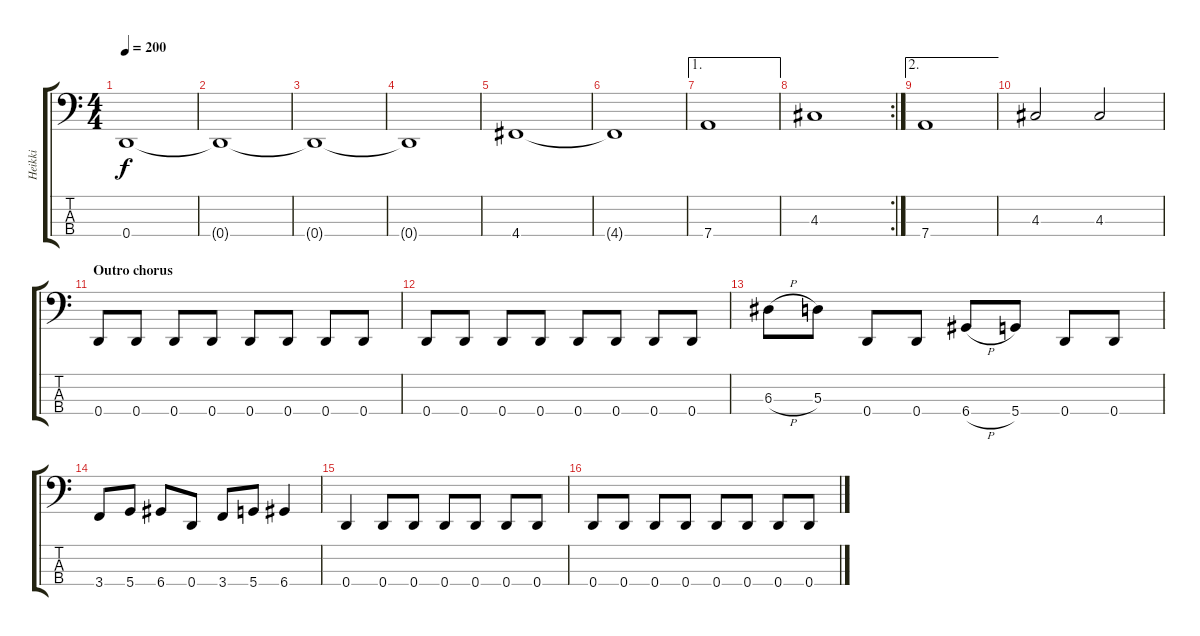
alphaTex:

\track ("Heikki" "Heikki") {instrument electricbassfinger}
\staff {score tabs}
\tuning (G2 D2 A1 D1) {hide}
\ts (4 4)
\tempo 200
\clef f4
\ks c
0.4.1{dy f} |
0.4{t}.1 |
0.4{t}.1 |
0.4{t}.1 |
4.4.1 |
4.4{t}.1 |
\ae 1
7.4.1 |
\rc 2
4.3.1 |
\ae 2
7.4.1 |
4.3.2 4.3.2 |
\section ("" "Outro chorus")
0.4.8 0.4.8 0.4.8 0.4.8 0.4.8 0.4.8 0.4.8 0.4.8 |
0.4.8 0.4.8 0.4.8 0.4.8 0.4.8 0.4.8 0.4.8 0.4.8 |
6.3{h}.8 5.3.8 0.4.8 0.4.8 6.4{h}.8 5.4.8 0.4.8 0.4.8 |
3.4.8 5.4.8 6.4.8 0.4.8 3.4.8 5.4.8 6.4.4 |
0.4.4 0.4.8 0.4.8 0.4.8 0.4.8 0.4.8 0.4.8 |
0.4.8 0.4.8 0.4.8 0.4.8 0.4.8 0.4.8 0.4.8 0.4.8
